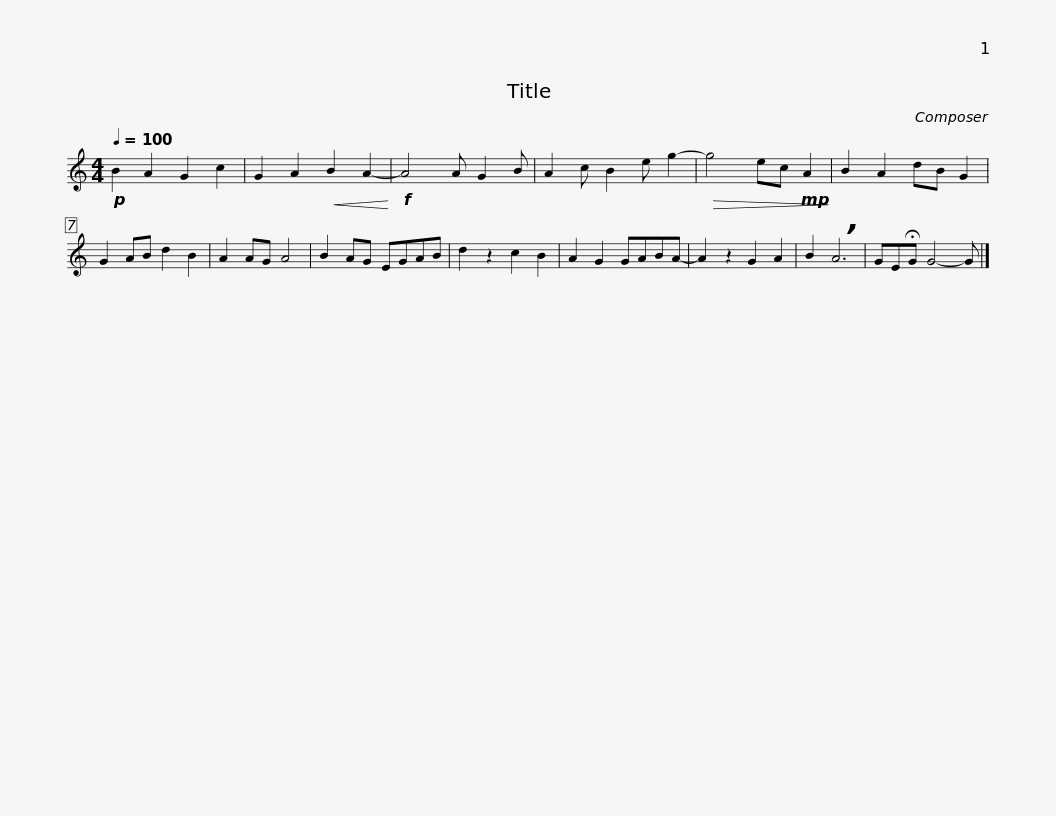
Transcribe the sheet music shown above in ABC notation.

X:1
L:1/8
Q:1/4=100
M:4/4
I:linebreak $
K:C
V:1 treble
V:1
!p! B2 A2 G2 c2 | G2 A2!<(! B2 A2-!<)! |!f! A4 A G2 B | A2 c B2 e g2- |$!>(! g4 ec!mp! A2!>)! | %5
 B2 A2 dB G2 | G2 AB d2 B2 | A2 AG A4 |$ B2 AG EGAB | d2 z2 c2 B2 | %10
 A2 G2 GABA- | A2 z2 G2 A2 |$ B2 !breath!A6 | GE!fermata!G G4- G |] %14
